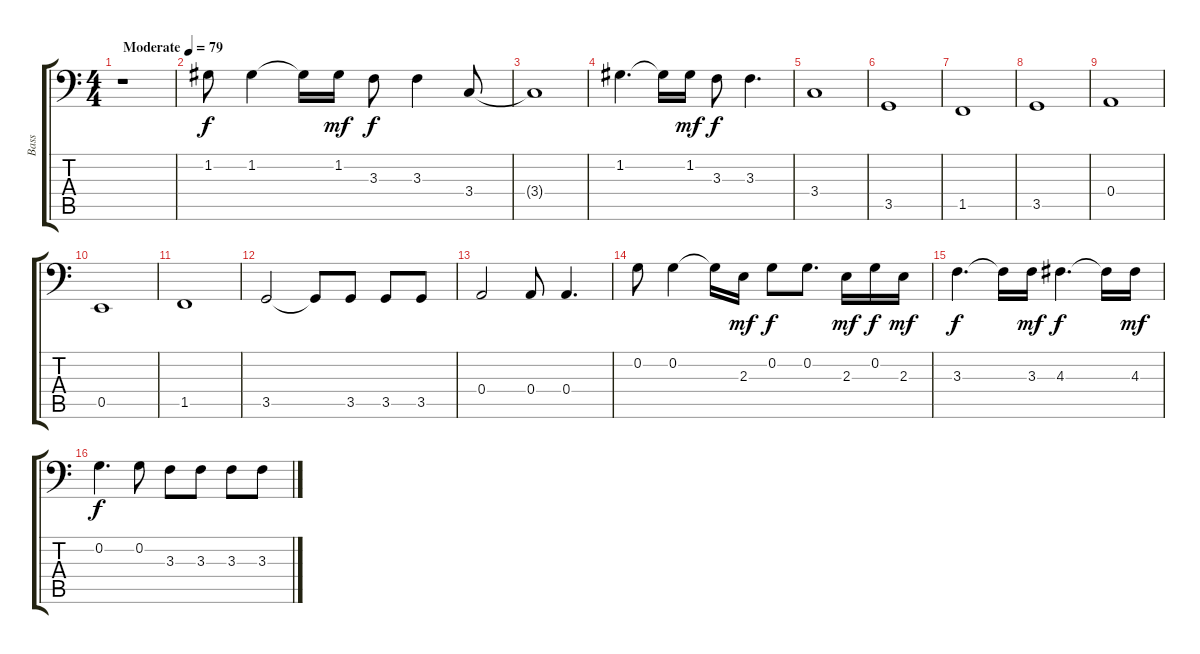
\track ("Bass" "Bass") {instrument electricbassfinger}
\staff {score tabs}
\tuning (C3 G2 D2 A1 E1 B0) {hide}
\ts (4 4)
\tempo (79 "Moderate")
\clef f4
\ks c
r.1{dy f instrument electricbassfinger} |
1.2.8 1.2.4 1.2{t}.16 1.2.16{dy mf} 3.3.8{dy f} 3.3.4 3.4.8 |
3.4{t}.1 |
1.2.4{d} 1.2{t}.16 1.2.16{dy mf} 3.3.8{dy f} 3.3.4{d} |
3.4.1 |
3.5.1 |
1.5.1 |
3.5.1 |
0.4.1 |
0.5.1 |
1.5.1 |
3.5.2 3.5{t}.8 3.5.8 3.5.8 3.5.8 |
0.4.2 0.4.8 0.4.4{d} |
0.2.8 0.2.4 0.2{t}.16 2.3.16{dy mf} 0.2.8{dy f} 0.2.8{d} 2.3.16{dy mf} 0.2.16{dy f} 2.3.16{dy mf} |
3.3.4{d dy f} 3.3{t}.16 3.3.16{dy mf} 4.3.4{d dy f} 4.3{t}.16 4.3.16{dy mf} |
0.2.4{d dy f} 0.2.8 3.3.8 3.3.8 3.3.8 3.3.8
